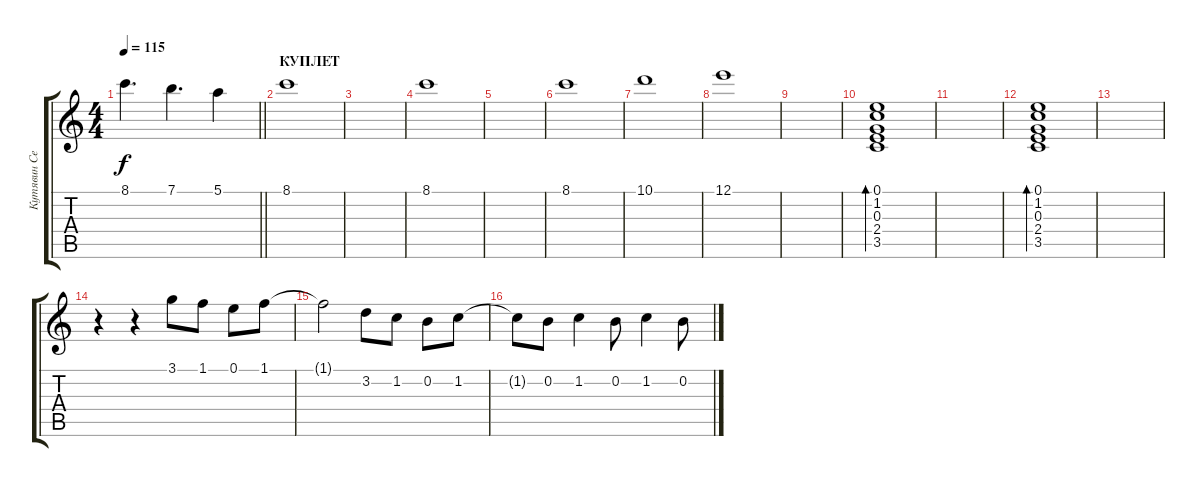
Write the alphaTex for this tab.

\track ("Кутявин Сергей" "Кутявин Се") {instrument acousticguitarsteel}
\staff {score tabs}
\tuning (E4 B3 G3 D3 A2 E2) {hide}
\ts (4 4)
\tempo 115
\clef g2
\barLineRight lightlight
\ks c
8.1.4{d dy f} 7.1.4{d} 5.1.4 |
\section ("" "КУПЛЕТ")
8.1.1 |
|
8.1.1 |
|
8.1.1 |
10.1.1 |
12.1.1 |
|
(0.1 1.2 0.3 2.4 3.5).1{bd 240} |
|
(0.1 1.2 0.3 2.4 3.5).1{bd 240} |
|
r.4 r.4 3.1.8 1.1.8 0.1.8 1.1.8 |
1.1{t}.2 3.2.8 1.2.8 0.2.8 1.2.8 |
1.2{t}.8 0.2.8 1.2.4 0.2.8 1.2.4 0.2.8
